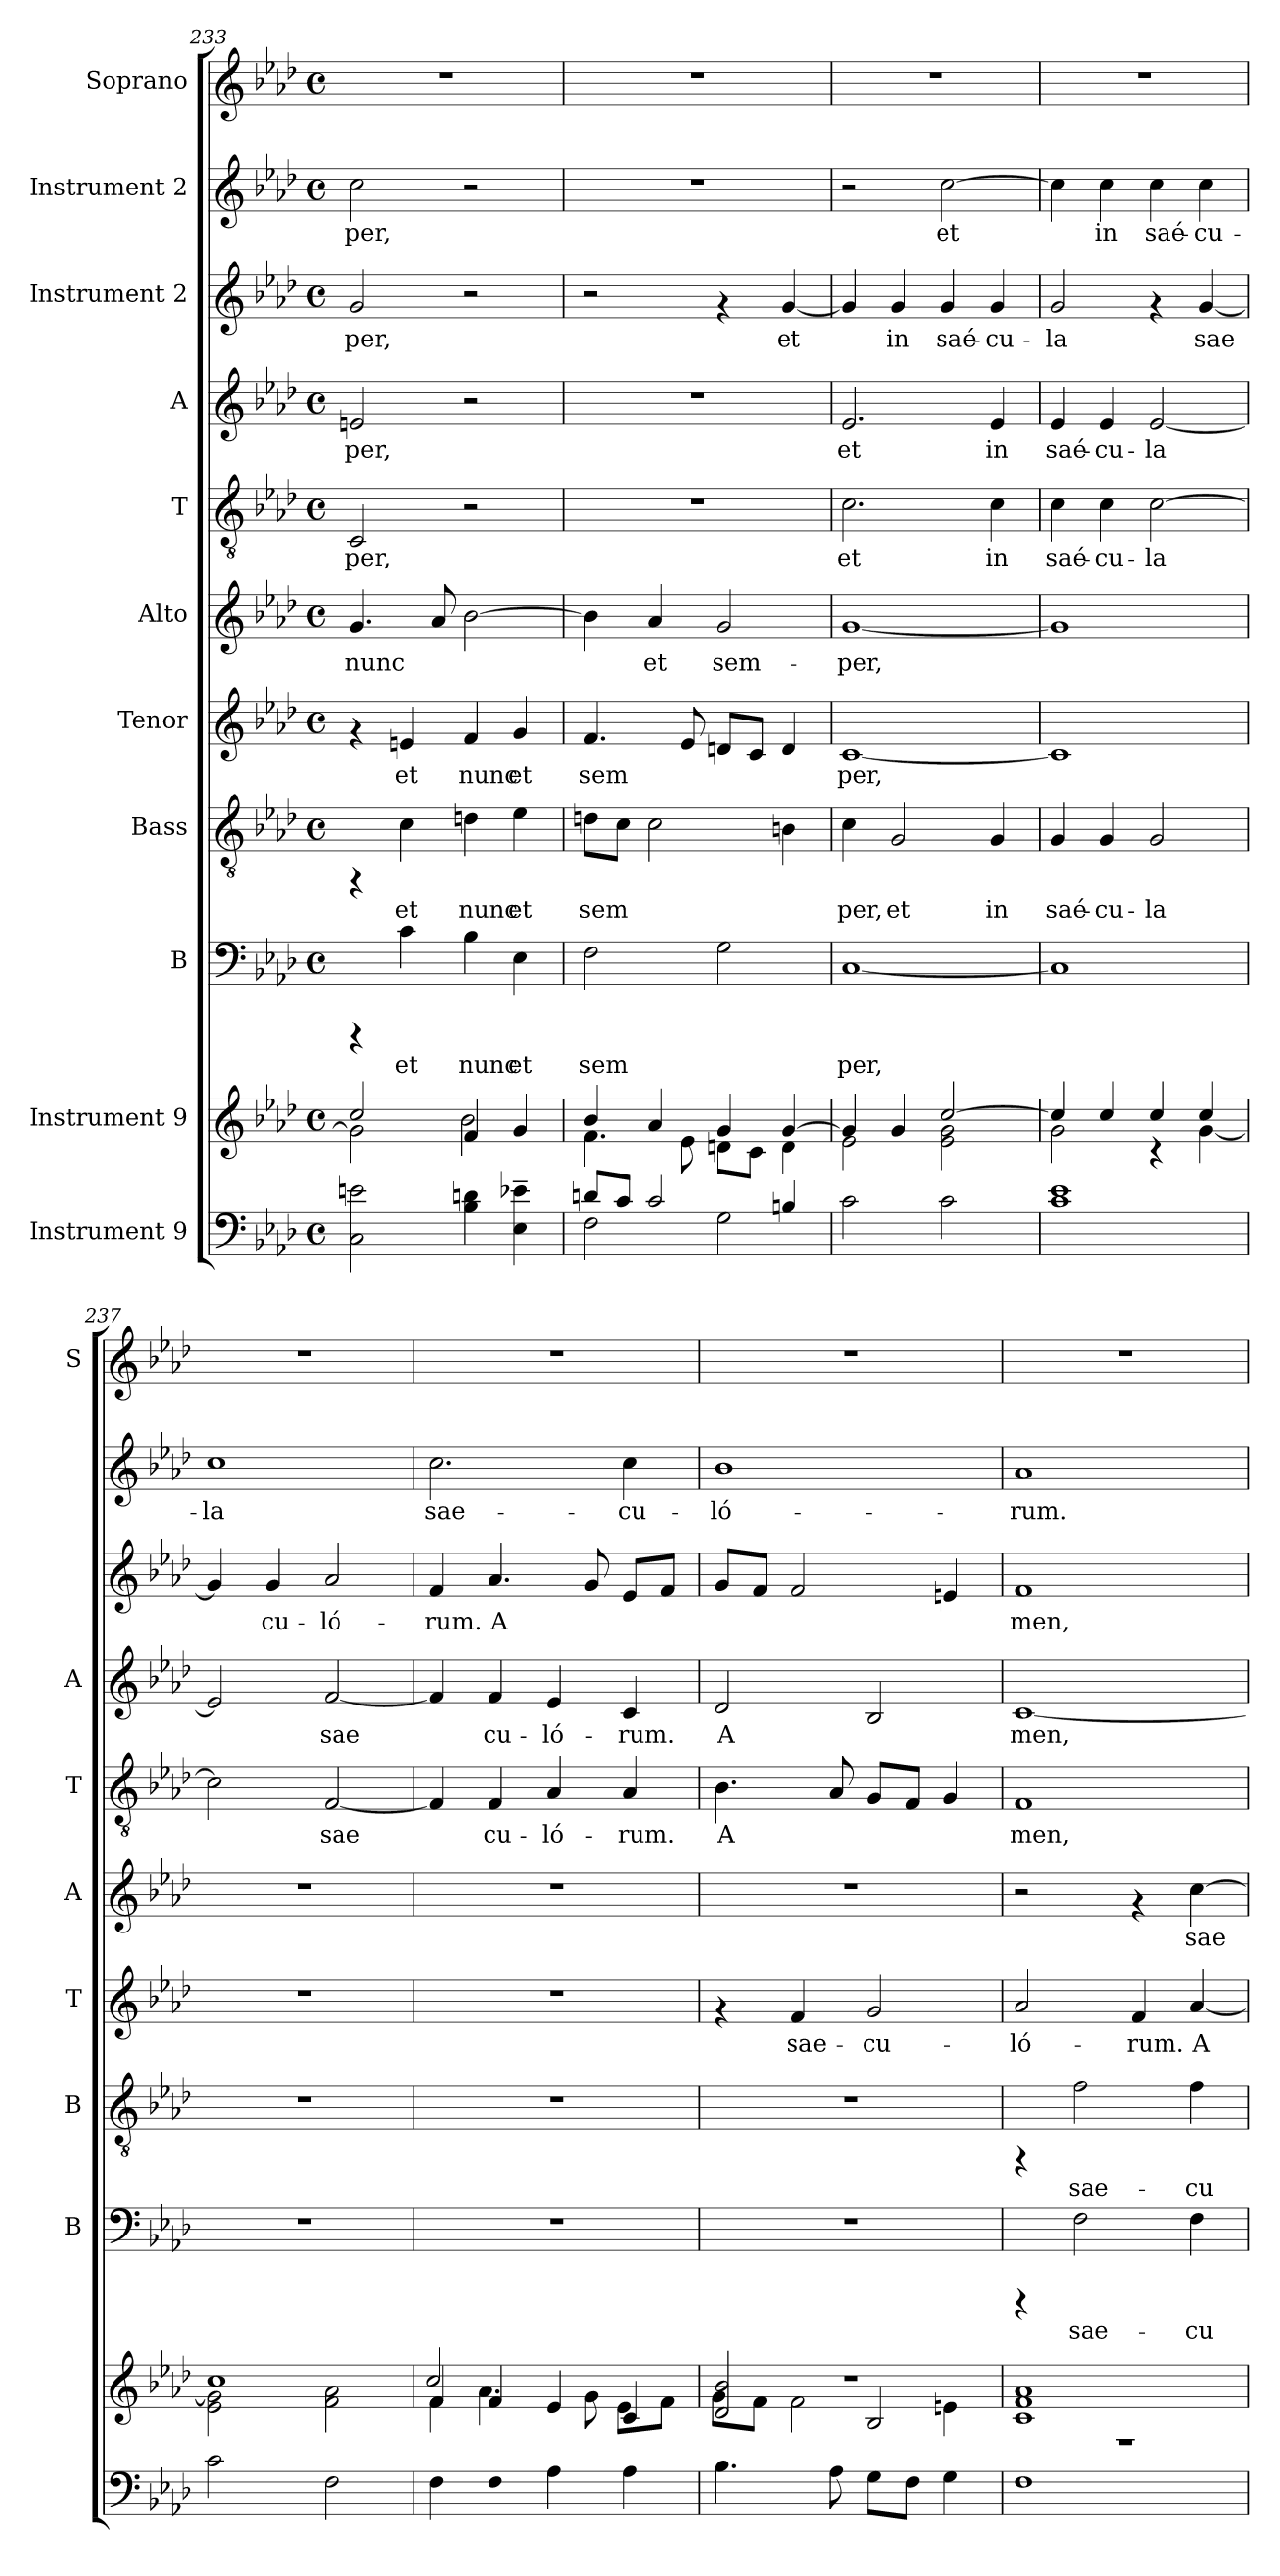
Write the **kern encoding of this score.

**kern	**kern	**kern	**text	**kern	**text	**kern	**text	**kern	**text	**kern	**text	**kern	**text	**kern	**text	**kern	**text	**kern
*part11	*part10	*part9	*part9	*part8	*part8	*part7	*part7	*part6	*part6	*part5	*part5	*part4	*part4	*part3	*part3	*part2	*part2	*part1
*staff11	*staff10	*staff9	*staff9	*staff8	*staff8	*staff7	*staff7	*staff6	*staff6	*staff5	*staff5	*staff4	*staff4	*staff3	*staff3	*staff2	*staff2	*staff1
*I"Instrument 9	*I"Instrument 9	*I"B	*	*I"Bass	*	*I"Tenor	*	*I"Alto	*	*I"T	*	*I"A	*	*I"Instrument 2	*	*I"Instrument 2	*	*I"Soprano
*	*	*I'B	*	*I'B	*	*I'T	*	*I'A	*	*I'T	*	*I'A	*	*	*	*	*	*I'S
*clefF4	*clefG2	*clefF4	*	*clefGv2	*	*clefG2	*	*clefG2	*	*clefGv2	*	*clefG2	*	*clefG2	*	*clefG2	*	*clefG2
*k[b-e-a-d-]	*k[b-e-a-d-]	*k[b-e-a-d-]	*	*k[b-e-a-d-]	*	*k[b-e-a-d-]	*	*k[b-e-a-d-]	*	*k[b-e-a-d-]	*	*k[b-e-a-d-]	*	*k[b-e-a-d-]	*	*k[b-e-a-d-]	*	*k[b-e-a-d-]
*A-:	*A-:	*A-:	*	*A-:	*	*A-:	*	*A-:	*	*A-:	*	*A-:	*	*A-:	*	*A-:	*	*A-:
*M4/4	*M4/4	*M4/4	*	*M4/4	*	*M4/4	*	*M4/4	*	*M4/4	*	*M4/4	*	*M4/4	*	*M4/4	*	*M4/4
*met(c)	*met(c)	*met(c)	*	*met(c)	*	*met(c)	*	*met(c)	*	*met(c)	*	*met(c)	*	*met(c)	*	*met(c)	*	*met(c)
=233	=233	=233	=233	=233	=233	=233	=233	=233	=233	=233	=233	=233	=233	=233	=233	=233	=233	=233
*	*^	*	*	*	*	*	*	*	*	*	*	*	*	*	*	*	*	*
!	!	!	!	!	!	!	!	!	!	!LO:LY:b:cj	!	!LO:LY:b:cj	!	!LO:LY:b:cj	!	!LO:LY:b:cj	!	!LO:LY:b:cj	!
2C\ 2en\	2cc/	2g\]	4rCCC	.	4rFF	.	4rf	.	4.g/	nunc	2C/	-per,	2en/	-per,	2g/	-per,	2cc\	-per,	1r
!	!	!	!	!LO:LY:b:cj	!	!LO:LY:b:cj	!	!LO:LY:b:cj	!	!	!	!	!	!	!	!	!	!	!
.	.	.	4c\	et	4c\	et	4en/	et	.	.	.	.	.	.	.	.	.	.	.
!	!	!	!	!	!	!	!	!	!	!LO:LY:b:cj	!	!	!	!	!	!	!	!	!
.	.	.	.	.	.	.	.	.	8a-/	.	.	.	.	.	.	.	.	.	.
!	!	!	!	!LO:LY:b:cj	!	!LO:LY:b:cj	!	!LO:LY:b:cj	!	!LO:LY:b:cj	!	!	!	!	!	!	!	!	!
4dn\ 4B-\	4f/	2b-\	4B-\	nunc	4dn\	nunc	4f/	nunc	[>2b-\	.	2r	.	2r	.	2r	.	2r	.	.
!	!	!	!	!LO:LY:b:cj	!	!LO:LY:b:cj	!	!LO:LY:b:cj	!	!	!	!	!	!	!	!	!	!	!
4e-X\~> 4E-\~>	4g/	.	4E-\	et	4e-\	et	4g/	et	.	.	.	.	.	.	.	.	.	.	.
=234	=234	=234	=234	=234	=234	=234	=234	=234	=234	=234	=234	=234	=234	=234	=234	=234	=234	=234	=234
*^	*	*	*	*	*	*	*	*	*	*	*	*	*	*	*	*	*	*	*
!	!	!	!	!	!LO:LY:b:cj	!	!LO:LY:b:cj	!	!LO:LY:b:cj	!	!LO:LY:b:cj	!	!	!	!	!	!	!	!	!
8dn/L	2F\	4b-/	4.f\	2F\	sem-	8dn\L	sem-	4.f/	sem-	4b-\]	.	1r	.	1r	.	2r	.	1r	.	1r
!	!	!	!	!	!	!	!LO:LY:b:cj	!	!	!	!	!	!	!	!	!	!	!	!	!
8c/J	.	.	.	.	.	8c\J	--	.	.	.	.	.	.	.	.	.	.	.	.	.
!	!	!	!	!	!	!	!LO:LY:b:cj	!	!	!	!LO:LY:b:cj	!	!	!	!	!	!	!	!	!
2c/	.	4a-/	.	.	.	2c\	--	.	.	4a-/	et	.	.	.	.	.	.	.	.	.
!	!	!	!	!	!	!	!	!	!LO:LY:b:cj	!	!	!	!	!	!	!	!	!	!	!
.	.	.	8e-\	.	.	.	.	8e-/	--	.	.	.	.	.	.	.	.	.	.	.
!	!	!	!	!	!LO:LY:b:cj	!	!	!	!LO:LY:b:cj	!	!LO:LY:b:cj	!	!	!	!	!	!	!	!	!
.	2G\	4g/	8dn\L	2G\	--	.	.	8dn/L	--	2g/	sem-	.	.	.	.	4rf	.	.	.	.
!	!	!	!	!	!	!	!	!	!LO:LY:b:cj	!	!	!	!	!	!	!	!	!	!	!
.	.	.	8c\J	.	.	.	.	8c/J	--	.	.	.	.	.	.	.	.	.	.	.
!	!	!	!	!	!	!	!LO:LY:b:cj	!	!LO:LY:b:cj	!	!	!	!	!	!	!	!LO:LY:b:cj	!	!	!
4Bn/	.	[>4g/	4d\	.	.	4Bn\	--	4d/	--	.	.	.	.	.	.	[<4g/	et	.	.	.
*v	*v	*	*	*	*	*	*	*	*	*	*	*	*	*	*	*	*	*	*	*
=235	=235	=235	=235	=235	=235	=235	=235	=235	=235	=235	=235	=235	=235	=235	=235	=235	=235	=235	=235
!	!	!	!	!LO:LY:b:cj	!	!LO:LY:b:cj	!	!LO:LY:b:cj	!	!LO:LY:b:cj	!	!LO:LY:b:cj	!	!LO:LY:b:cj	!	!LO:LY:b:cj	!	!	!
2c\	4g/]	2e-\	[<1C	-per,	4c\	-per,	[<1c	-per,	[<1g	-per,	2.c\	et	2.e-/	et	4g/]	.	2r	.	1r
!	!	!	!	!	!	!LO:LY:b:cj	!	!	!	!	!	!	!	!	!	!LO:LY:b:cj	!	!	!
.	4g/	.	.	.	2G/	et	.	.	.	.	.	.	.	.	4g/	in	.	.	.
!	!	!	!	!	!	!	!	!	!	!	!	!	!	!	!	!LO:LY:b:cj	!	!LO:LY:b:cj	!
2c\	[>2cc/	2e-\ 2g\	.	.	.	.	.	.	.	.	.	.	.	.	4g/	saé-	[>2cc\	et	.
!	!	!	!	!	!	!LO:LY:b:cj	!	!	!	!	!	!LO:LY:b:cj	!	!LO:LY:b:cj	!	!LO:LY:b:cj	!	!	!
.	.	.	.	.	4G/	in	.	.	.	.	4c\	in	4e-/	in	4g/	-cu-	.	.	.
!!LO:PB:g=z
=236	=236	=236	=236	=236	=236	=236	=236	=236	=236	=236	=236	=236	=236	=236	=236	=236	=236	=236	=236
!	!	!	!	!LO:LY:b:cj	!	!LO:LY:b:cj	!	!LO:LY:b:cj	!	!LO:LY:b:cj	!	!LO:LY:b:cj	!	!LO:LY:b:cj	!	!LO:LY:b:cj	!	!LO:LY:b:cj	!
1e- 1c	4cc/]	2g\	1C]	.	4G/	saé-	1c]	.	1g]	.	4c\	saé-	4e-/	saé-	2g/	-la	4cc\]	.	1r
!	!	!	!	!	!	!LO:LY:b:cj	!	!	!	!	!	!LO:LY:b:cj	!	!LO:LY:b:cj	!	!	!	!LO:LY:b:cj	!
.	4cc/	.	.	.	4G/	-cu-	.	.	.	.	4c\	-cu-	4e-/	-cu-	.	.	4cc\	in	.
!	!	!	!	!	!	!LO:LY:b:cj	!	!	!	!	!	!LO:LY:b:cj	!	!LO:LY:b:cj	!	!	!	!LO:LY:b:cj	!
.	4cc/	4rB	.	.	2G/	-la	.	.	.	.	[>2c\	-la	[<2e-/	-la	4rf	.	4cc\	saé-	.
!	!	!	!	!	!	!	!	!	!	!	!	!	!	!	!	!LO:LY:b:cj	!	!LO:LY:b:cj	!
.	4cc/	[<4g\	.	.	.	.	.	.	.	.	.	.	.	.	[<4g/	sae-	4cc\	-cu-	.
=237	=237	=237	=237	=237	=237	=237	=237	=237	=237	=237	=237	=237	=237	=237	=237	=237	=237	=237	=237
!	!	!	!	!	!	!	!	!	!	!	!	!LO:LY:b:cj	!	!LO:LY:b:cj	!	!LO:LY:b:cj	!	!LO:LY:b:cj	!
2c\	1cc	2e-\ 2g\]	1r	.	1r	.	1r	.	1r	.	2c\]	.	2e-/]	.	4g/]	-	1cc	-la	1r
!	!	!	!	!	!	!	!	!	!	!	!	!	!	!	!	!LO:LY:b:cj	!	!	!
.	.	.	.	.	.	.	.	.	.	.	.	.	.	.	4g/	cu-	.	.	.
!	!	!	!	!	!	!	!	!	!	!	!	!LO:LY:b:cj	!	!LO:LY:b:cj	!	!LO:LY:b:cj	!	!	!
2F\	.	2f\ 2a-\	.	.	.	.	.	.	.	.	[<2F/	sae-	[<2f/	sae-	2a-/	-ló-	.	.	.
=238	=238	=238	=238	=238	=238	=238	=238	=238	=238	=238	=238	=238	=238	=238	=238	=238	=238	=238	=238
*	*	*^	*	*	*	*	*	*	*	*	*	*	*	*	*	*	*	*	*
!	!	!	!	!	!	!	!	!	!	!	!	!	!LO:LY:b:cj	!	!LO:LY:b:cj	!	!LO:LY:b:cj	!	!LO:LY:b:cj	!
4F\	4f/	4f\	2cc/	1r	.	1r	.	1r	.	1r	.	4F/]	--	4f/]	--	4f/	-rum.	2.cc\	sae-	1r
!	!	!	!	!	!	!	!	!	!	!	!	!	!LO:LY:b:cj	!	!LO:LY:b:cj	!	!LO:LY:b:cj	!	!	!
4F\	4f/	4.a-\	.	.	.	.	.	.	.	.	.	4F/	-cu-	4f/	-cu-	4.a-/	A-	.	.	.
!	!	!	!	!	!	!	!	!	!	!	!	!	!LO:LY:b:cj	!	!LO:LY:b:cj	!	!	!	!	!
4A-\	4e-/	.	2ryy	.	.	.	.	.	.	.	.	4A-/	-ló-	4e-/	-ló-	.	.	.	.	.
!	!	!	!	!	!	!	!	!	!	!	!	!	!	!	!	!	!LO:LY:b:cj	!	!	!
.	.	8g\	.	.	.	.	.	.	.	.	.	.	.	.	.	8g/	--	.	.	.
!	!	!	!	!	!	!	!	!	!	!	!	!	!LO:LY:b:cj	!	!LO:LY:b:cj	!	!LO:LY:b:cj	!	!LO:LY:b:cj	!
4A-\	4c/	8e-\L	.	.	.	.	.	.	.	.	.	4A-/	-rum.	4c/	-rum.	8e-/L	--	4cc\	-cu-	.
!	!	!	!	!	!	!	!	!	!	!	!	!	!	!	!	!	!LO:LY:b:cj	!	!	!
.	.	8f\J	.	.	.	.	.	.	.	.	.	.	.	.	.	8f/J	--	.	.	.
=239	=239	=239	=239	=239	=239	=239	=239	=239	=239	=239	=239	=239	=239	=239	=239	=239	=239	=239	=239	=239
!	!	!	!	!	!	!	!	!	!	!	!	!	!LO:LY:b:cj	!	!LO:LY:b:cj	!	!LO:LY:b:cj	!	!LO:LY:b:cj	!
4.B-\	2b-/ 2d-/	8g\L	1r	1r	.	1r	.	4rf	.	1r	.	4.B-\	A-	2d-/	A-	8g/L	--	1b-	-ló-	1r
!	!	!	!	!	!	!	!	!	!	!	!	!	!	!	!	!	!LO:LY:b:cj	!	!	!
.	.	8f\J	.	.	.	.	.	.	.	.	.	.	.	.	.	8f/J	--	.	.	.
!	!	!	!	!	!	!	!	!	!LO:LY:b:cj	!	!	!	!	!	!	!	!LO:LY:b:cj	!	!	!
.	.	2f\	.	.	.	.	.	4f/	sae-	.	.	.	.	.	.	2f/	--	.	.	.
!	!	!	!	!	!	!	!	!	!	!	!	!	!LO:LY:b:cj	!	!	!	!	!	!	!
8A-\	.	.	.	.	.	.	.	.	.	.	.	8A-/	--	.	.	.	.	.	.	.
!	!	!	!	!	!	!	!	!	!LO:LY:b:cj	!	!	!	!LO:LY:b:cj	!	!LO:LY:b:cj	!	!	!	!	!
8G\L	2B-/	.	.	.	.	.	.	2g/	-cu-	.	.	8G/L	--	2B-/	--	.	.	.	.	.
!	!	!	!	!	!	!	!	!	!	!	!	!	!LO:LY:b:cj	!	!	!	!	!	!	!
8F\J	.	.	.	.	.	.	.	.	.	.	.	8F/J	--	.	.	.	.	.	.	.
!	!	!	!	!	!	!	!	!	!	!	!	!	!LO:LY:b:cj	!	!	!	!LO:LY:b:cj	!	!	!
4G\	.	4en\	.	.	.	.	.	.	.	.	.	4G/	--	.	.	4en/	--	.	.	.
*	*	*v	*v	*	*	*	*	*	*	*	*	*	*	*	*	*	*	*	*	*
=240	=240	=240	=240	=240	=240	=240	=240	=240	=240	=240	=240	=240	=240	=240	=240	=240	=240	=240	=240
!	!	!	!	!	!	!	!	!LO:LY:b:cj	!	!	!	!LO:LY:b:cj	!	!LO:LY:b:cj	!	!LO:LY:b:cj	!	!LO:LY:b:cj	!
1F	1f 1c 1a-	1r	4rCCC	.	4rFF	.	2a-/	-ló-	2r	.	1F	-men,	[<1c	-men,	1f	-men,	1a-	-rum.	1r
!	!	!	!	!LO:LY:b:cj	!	!LO:LY:b:cj	!	!	!	!	!	!	!	!	!	!	!	!	!
.	.	.	2F\	sae-	2f\	sae-	.	.	.	.	.	.	.	.	.	.	.	.	.
!	!	!	!	!	!	!	!	!LO:LY:b:cj	!	!	!	!	!	!	!	!	!	!	!
.	.	.	.	.	.	.	4f/	-rum.	4rf	.	.	.	.	.	.	.	.	.	.
!	!	!	!	!LO:LY:b:cj	!	!LO:LY:b:cj	!	!LO:LY:b:cj	!	!LO:LY:b:cj	!	!	!	!	!	!	!	!	!
.	.	.	4F\	-cu-	4f\	-cu-	[<4a-/	A-	[>4cc\	sae-	.	.	.	.	.	.	.	.	.
*	*v	*v	*	*	*	*	*	*	*	*	*	*	*	*	*	*	*	*	*
=	=	=	=	=	=	=	=	=	=	=	=	=	=	=	=	=	=	=
*-	*-	*-	*-	*-	*-	*-	*-	*-	*-	*-	*-	*-	*-	*-	*-	*-	*-	*-
